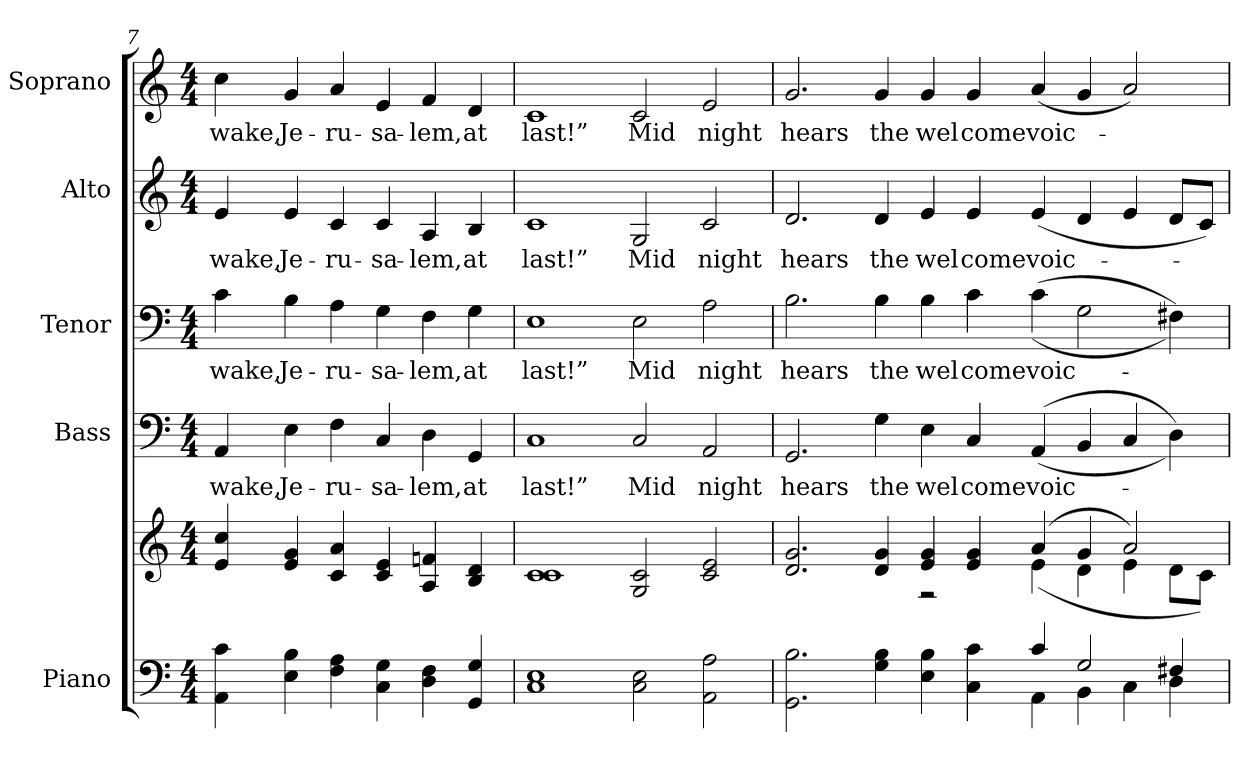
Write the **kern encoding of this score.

**kern	**kern	**kern	**text	**kern	**text	**kern	**text	**kern	**text
*part5	*part5	*part4	*part4	*part3	*part3	*part2	*part2	*part1	*part1
*staff6	*staff5	*staff4	*staff4	*staff3	*staff3	*staff2	*staff2	*staff1	*staff1
*I"Piano	*	*I"Bass	*	*I"Tenor	*	*I"Alto	*	*I"Soprano	*
*I'Pno.	*	*I'B.	*	*I'T.	*	*I'A.	*	*I'S.	*
*clefF4	*clefG2	*clefF4	*	*clefF4	*	*clefG2	*	*clefG2	*
*k[]	*k[]	*k[]	*	*k[]	*	*k[]	*	*k[]	*
*C:	*C:	*C:	*	*C:	*	*C:	*	*C:	*
*M4/4	*M4/4	*M4/4	*	*M4/4	*	*M4/4	*	*M4/4	*
=7	=7	=7	=7	=7	=7	=7	=7	=7	=7
!	!	!	!LO:LY:b:color=#000000	!	!	!	!	!	!
!	!	!	!	!	!LO:LY:b:color=#000000	!	!	!	!
!	!	!	!	!	!	!	!LO:LY:b:color=#000000	!	!
!	!	!	!	!	!	!	!	!	!LO:LY:b:color=#000000
4AAi\ 4ci	4ei/ 4cci	4AAi/	-wake,	4ci\	-wake,	4ei/	-wake,	4cci\	-wake,
!	!	!	!LO:LY:b:color=#000000	!	!	!	!	!	!
!	!	!	!	!	!LO:LY:b:color=#000000	!	!	!	!
!	!	!	!	!	!	!	!LO:LY:b:color=#000000	!	!
!	!	!	!	!	!	!	!	!	!LO:LY:b:color=#000000
4Ei\ 4Bi	4ei/ 4gi	4Ei\	Je-	4Bi\	Je-	4ei/	Je-	4gi/	Je-
!	!	!	!LO:LY:b:color=#000000	!	!	!	!	!	!
!	!	!	!	!	!LO:LY:b:color=#000000	!	!	!	!
!	!	!	!	!	!	!	!LO:LY:b:color=#000000	!	!
!	!	!	!	!	!	!	!	!	!LO:LY:b:color=#000000
4Fi\ 4Ai	4ci/ 4ai	4Fi\	-ru-	4Ai\	-ru-	4ci/	-ru-	4ai/	-ru-
!	!	!	!LO:LY:b:color=#000000	!	!	!	!	!	!
!	!	!	!	!	!LO:LY:b:color=#000000	!	!	!	!
!	!	!	!	!	!	!	!LO:LY:b:color=#000000	!	!
!	!	!	!	!	!	!	!	!	!LO:LY:b:color=#000000
4Ci\ 4Gi	4ci/ 4ei	4Ci/	-sa-	4Gi\	-sa-	4ci/	-sa-	4ei/	-sa-
!	!	!	!LO:LY:b:color=#000000	!	!	!	!	!	!
!	!	!	!	!	!LO:LY:b:color=#000000	!	!	!	!
!	!	!	!	!	!	!	!LO:LY:b:color=#000000	!	!
!	!	!	!	!	!	!	!	!	!LO:LY:b:color=#000000
4Di\ 4Fi	4Ai/ 4fni	4Di\	-lem,	4Fi\	-lem,	4Ai/	-lem,	4fi/	-lem,
!	!	!	!LO:LY:b:color=#000000	!	!	!	!	!	!
!	!	!	!	!	!LO:LY:b:color=#000000	!	!	!	!
!	!	!	!	!	!	!	!LO:LY:b:color=#000000	!	!
!	!	!	!	!	!	!	!	!	!LO:LY:b:color=#000000
4GGi/ 4Gi	4Bi/ 4di	4GGi/	at	4Gi\	at	4Bi/	at	4di/	at
!!LO:PB:g=z
=8	=8	=8	=8	=8	=8	=8	=8	=8	=8
!	!	!	!LO:LY:b:color=#000000	!	!	!	!	!	!
!	!	!	!	!	!LO:LY:b:color=#000000	!	!	!	!
!	!	!	!	!	!	!	!LO:LY:b:color=#000000	!	!
!	!	!	!	!	!	!	!	!	!LO:LY:b:color=#000000
1Ci 1Ei	1ci 1ci	1Ci	last!”	1Ei	last!”	1ci	last!”	1ci	last!”
!	!	!	!LO:LY:b:color=#000000	!	!	!	!	!	!
!	!	!	!	!	!LO:LY:b:color=#000000	!	!	!	!
!	!	!	!	!	!	!	!LO:LY:b:color=#000000	!	!
!	!	!	!	!	!	!	!	!	!LO:LY:b:color=#000000
2Ci\ 2Ei	2Gi/ 2ci	2Ci/	Mid	2Ei\	Mid	2Gi/	Mid	2ci/	Mid
!	!	!	!LO:LY:b:color=#000000	!	!	!	!	!	!
!	!	!	!	!	!LO:LY:b:color=#000000	!	!	!	!
!	!	!	!	!	!	!	!LO:LY:b:color=#000000	!	!
!	!	!	!	!	!	!	!	!	!LO:LY:b:color=#000000
2AAi\ 2Ai	2ci/ 2ei	2AAi/	night	2Ai\	night	2ci/	night	2ei/	night
=9	=9	=9	=9	=9	=9	=9	=9	=9	=9
*^	*^	*	*	*	*	*	*	*	*
!	!	!	!	!	!LO:LY:b:color=#000000	!	!	!	!	!	!
!	!	!	!	!	!	!	!LO:LY:b:color=#000000	!	!	!	!
!	!	!	!	!	!	!	!	!	!LO:LY:b:color=#000000	!	!
!	!	!	!	!	!	!	!	!	!	!	!LO:LY:b:color=#000000
2.GGi\ 2.Bi	1ryy	2.di/ 2.gi	1ryy	2.GGi/	hears	2.Bi\	hears	2.di/	hears	2.gi/	hears
!	!	!	!	!	!LO:LY:b:color=#000000	!	!	!	!	!	!
!	!	!	!	!	!	!	!LO:LY:b:color=#000000	!	!	!	!
!	!	!	!	!	!	!	!	!	!LO:LY:b:color=#000000	!	!
!	!	!	!	!	!	!	!	!	!	!	!LO:LY:b:color=#000000
4Gi\ 4Bi	.	4di/ 4gi	.	4Gi\	the	4Bi\	the	4di/	the	4gi/	the
!	!	!	!	!	!LO:LY:b:color=#000000	!	!	!	!	!	!
!	!	!	!	!	!	!	!LO:LY:b:color=#000000	!	!	!	!
!	!	!	!	!	!	!	!	!	!LO:LY:b:color=#000000	!	!
!	!	!	!	!	!	!	!	!	!	!	!LO:LY:b:color=#000000
4Ei\ 4Bi	2ryy	4ei/ 4gi	2r	4Ei\	wel	4Bi\	wel	4ei/	wel	4gi/	wel
!	!	!	!	!	!LO:LY:b:color=#000000	!	!	!	!	!	!
!	!	!	!	!	!	!	!LO:LY:b:color=#000000	!	!	!	!
!	!	!	!	!	!	!	!	!	!LO:LY:b:color=#000000	!	!
!	!	!	!	!	!	!	!	!	!	!	!LO:LY:b:color=#000000
4Ci\ 4ci	.	4ei/ 4gi	.	4Ci/	come	4ci\	come	4ei/	come	4gi/	come
!	!	!	!	!	!LO:LY:b:color=#000000	!	!	!	!	!	!
!	!	!	!	!	!	!	!LO:LY:b:color=#000000	!	!	!	!
!	!	!	!	!	!	!	!	!	!LO:LY:b:color=#000000	!	!
!	!	!	!	!	!	!	!	!	!	!	!LO:LY:b:color=#000000
4ci/	4AAi\	(4ai/	(4ei\	((4AAi/	voic-	((4ci\	voic-	(4ei/	voic-	(4ai/	voic-
2Gi/	4BBi\	4gi/	4di\	4BBi/	.	2Gi\	.	4di/	.	4gi/	.
.	4Ci\	2ai/)	4ei\	4Ci/	.	.	.	4ei/	.	2ai/)	.
4F#Xi/	4Di\	.	8di\L	4Di\))	.	4F#Xi\))	.	8di/L	.	.	.
.	.	.	8ci\J)	.	.	.	.	8ci/J)	.	.	.
*v	*v	*	*	*	*	*	*	*	*	*	*
*	*v	*v	*	*	*	*	*	*	*	*
=	=	=	=	=	=	=	=	=	=
*-	*-	*-	*-	*-	*-	*-	*-	*-	*-
